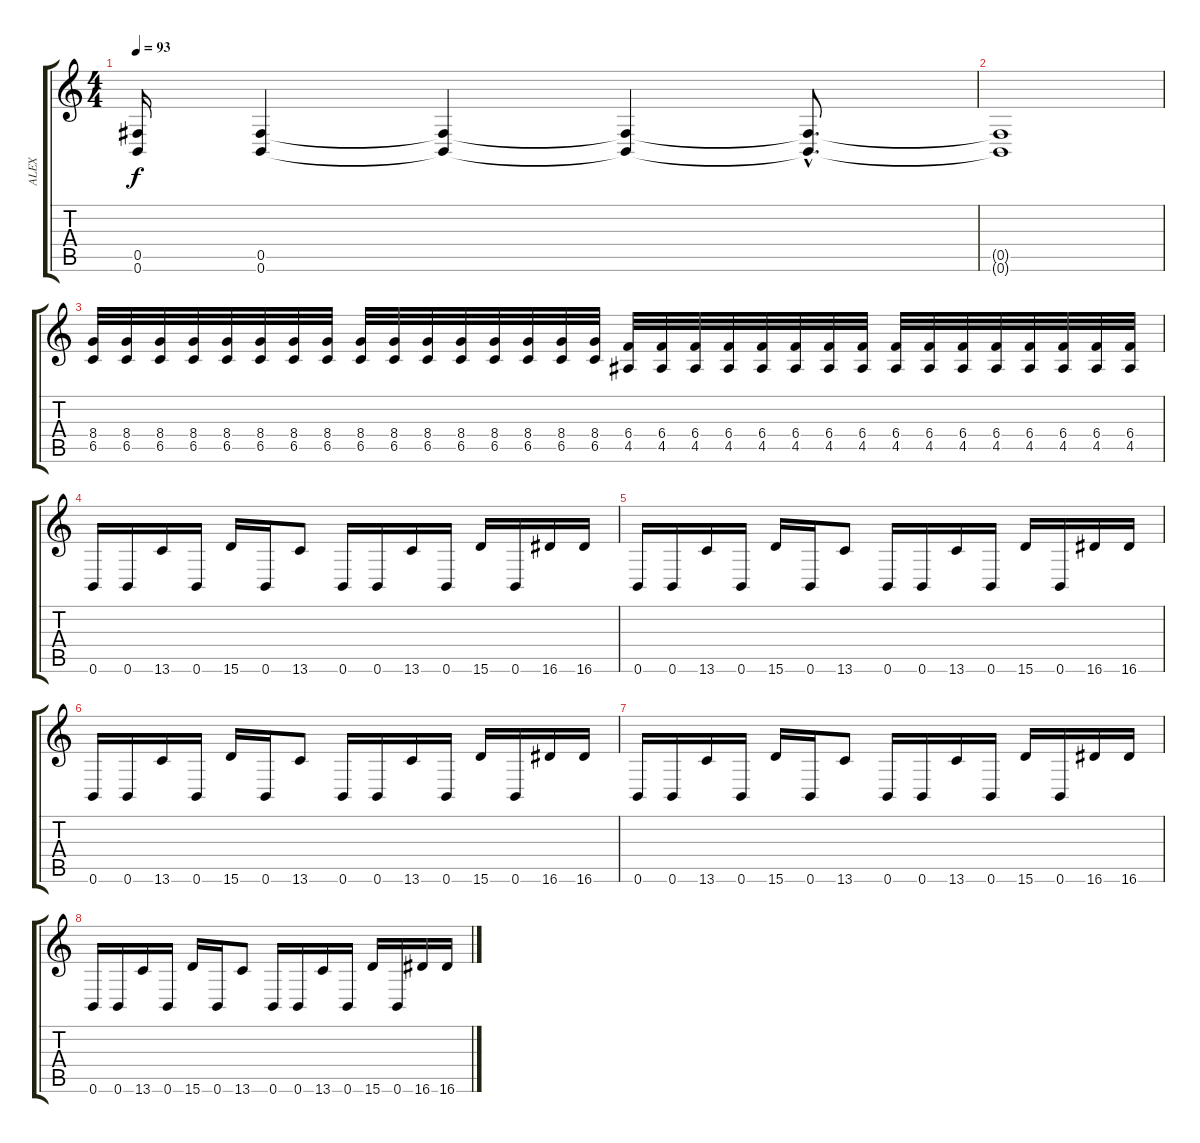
\track ("ALEX" "ALEX") {instrument distortionguitar}
\staff {score tabs}
\tuning (Db4 Ab3 E3 B2 Gb2 B1) {hide}
\ts (4 4)
\tempo 93
\clef g2
\ks c
(0.5 0.6).16{dy f} (0.5 0.6).4 (0.5{t} 0.6{t}).4 (0.5{t} 0.6{t}).4 (0.5{hac t} 0.6{hac t}).8{d} |
(0.5{t} 0.6{t}).1 |
(8.4 6.5).32 (8.4 6.5).32 (8.4 6.5).32 (8.4 6.5).32 (8.4 6.5).32 (8.4 6.5).32 (8.4 6.5).32 (8.4 6.5).32 (8.4 6.5).32 (8.4 6.5).32 (8.4 6.5).32 (8.4 6.5).32 (8.4 6.5).32 (8.4 6.5).32 (8.4 6.5).32 (8.4 6.5).32 (6.4 4.5).32 (6.4 4.5).32 (6.4 4.5).32 (6.4 4.5).32 (6.4 4.5).32 (6.4 4.5).32 (6.4 4.5).32 (6.4 4.5).32 (6.4 4.5).32 (6.4 4.5).32 (6.4 4.5).32 (6.4 4.5).32 (6.4 4.5).32 (6.4 4.5).32 (6.4 4.5).32 (6.4 4.5).32 |
0.6.16 0.6.16 13.6.16 0.6.16 15.6.16 0.6.16 13.6.8 0.6.16 0.6.16 13.6.16 0.6.16 15.6.16 0.6.16 16.6.16 16.6.16 |
0.6.16 0.6.16 13.6.16 0.6.16 15.6.16 0.6.16 13.6.8 0.6.16 0.6.16 13.6.16 0.6.16 15.6.16 0.6.16 16.6.16 16.6.16 |
0.6.16 0.6.16 13.6.16 0.6.16 15.6.16 0.6.16 13.6.8 0.6.16 0.6.16 13.6.16 0.6.16 15.6.16 0.6.16 16.6.16 16.6.16 |
0.6.16 0.6.16 13.6.16 0.6.16 15.6.16 0.6.16 13.6.8 0.6.16 0.6.16 13.6.16 0.6.16 15.6.16 0.6.16 16.6.16 16.6.16 |
0.6.16 0.6.16 13.6.16 0.6.16 15.6.16 0.6.16 13.6.8 0.6.16 0.6.16 13.6.16 0.6.16 15.6.16 0.6.16 16.6.16 16.6.16
